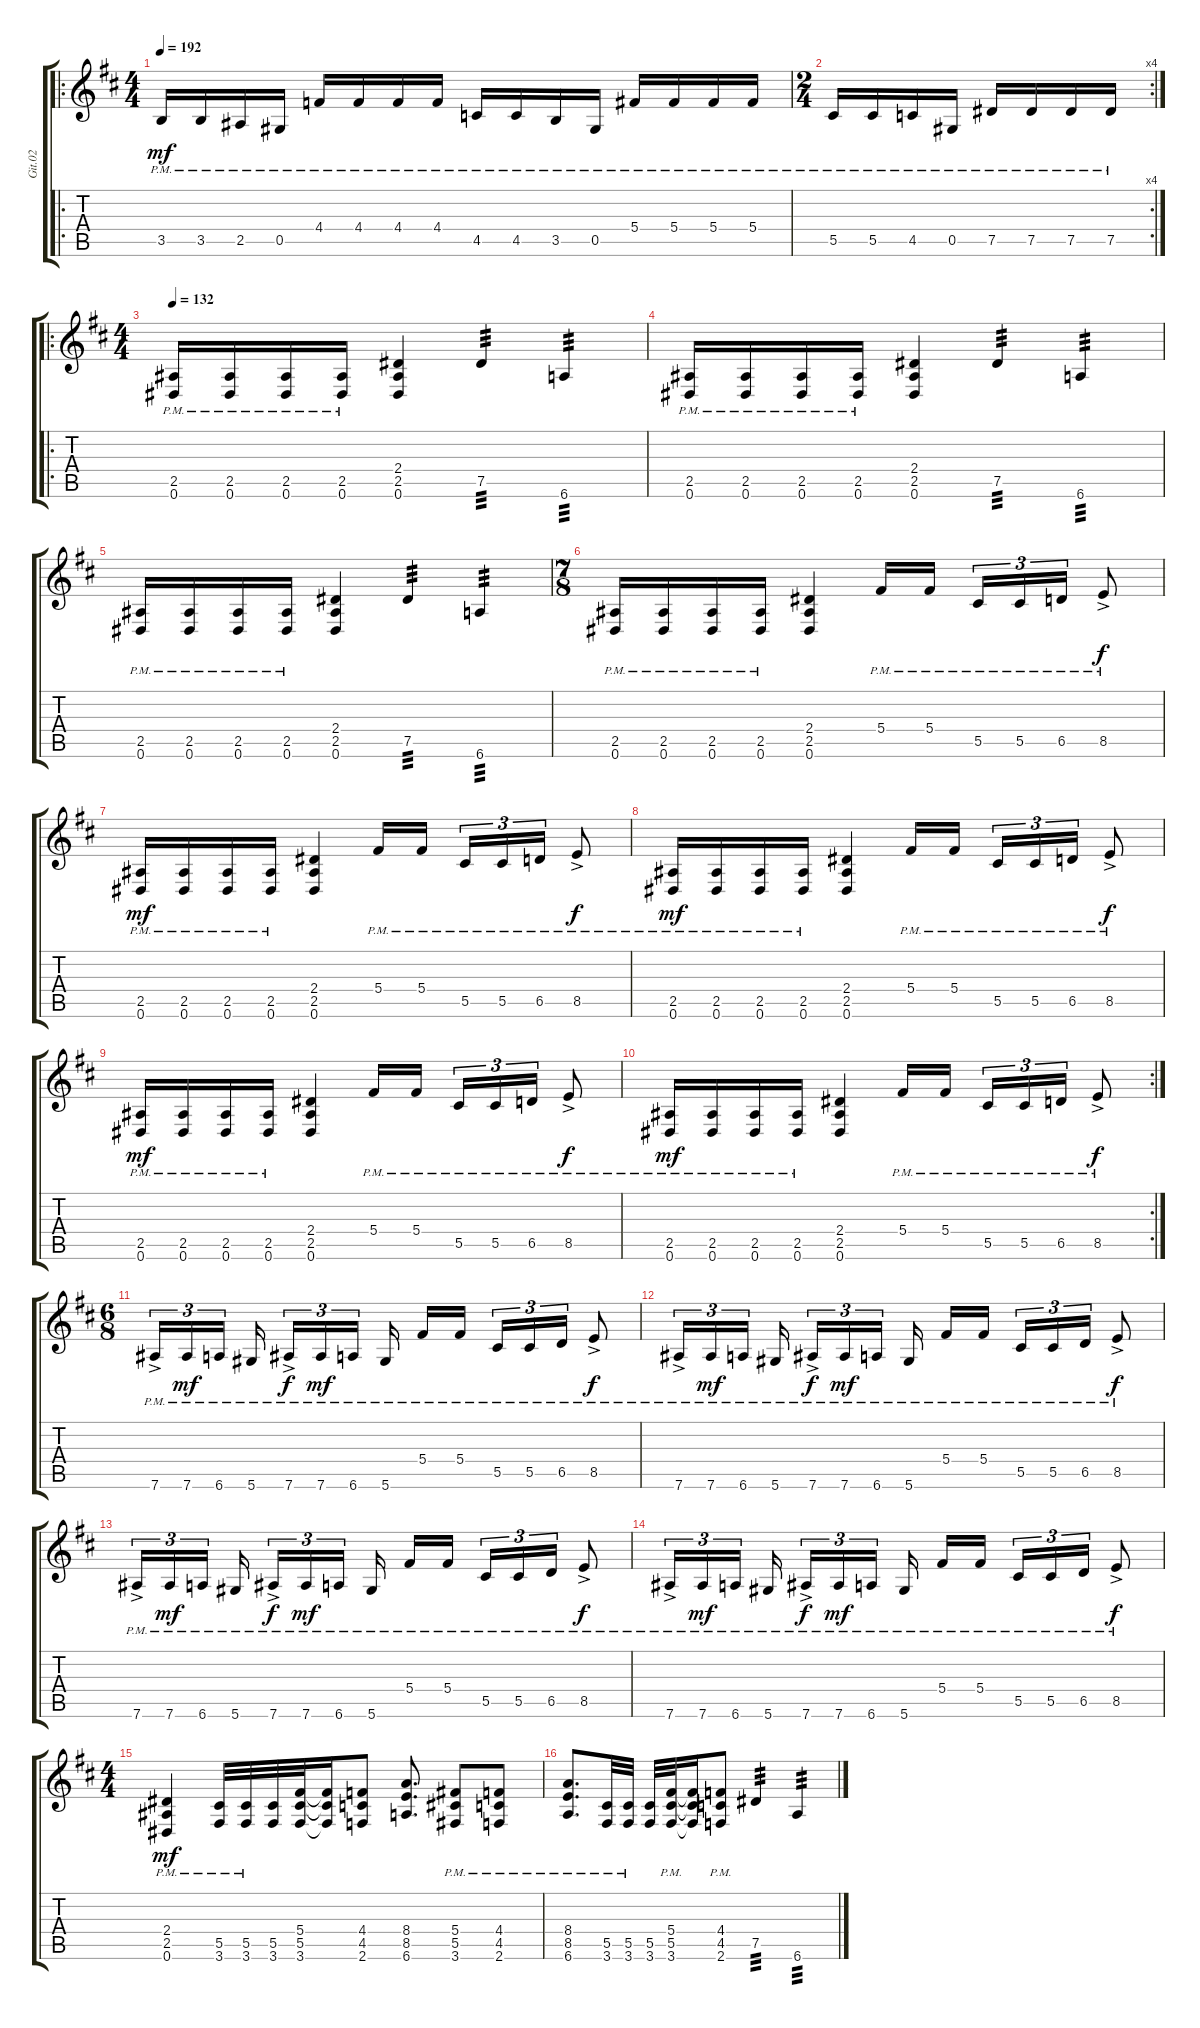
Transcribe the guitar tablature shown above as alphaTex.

\track ("Git.02" "Git.02") {instrument distortionguitar}
\staff {score tabs}
\tuning (Eb4 Bb3 Gb3 Db3 Ab2 Eb2) {hide}
\ro
\ts (4 4)
\tempo 192
\clef g2
\ks d
3.5{pm}.16{dy mf} 3.5{pm}.16 2.5{pm}.16 0.5{pm}.16 4.4{pm}.16 4.4{pm}.16 4.4{pm}.16 4.4{pm}.16 4.5{pm}.16 4.5{pm}.16 3.5{pm}.16 0.5{pm}.16 5.4{pm}.16 5.4{pm}.16 5.4{pm}.16 5.4{pm}.16 |
\rc 4
\ts (2 4)
5.5{pm}.16 5.5{pm}.16 4.5{pm}.16 0.5{pm}.16 7.5{pm}.16 7.5{pm}.16 7.5{pm}.16 7.5{pm}.16 |
\ro
\ts (4 4)
\tempo 132
(2.5{pm} 0.6{pm}).16 (2.5{pm} 0.6{pm}).16 (2.5{pm} 0.6{pm}).16 (2.5{pm} 0.6{pm}).16 (2.4 2.5 0.6).4 7.5.4{tp 3} 6.6.4{tp 3} |
(2.5{pm} 0.6{pm}).16 (2.5{pm} 0.6{pm}).16 (2.5{pm} 0.6{pm}).16 (2.5{pm} 0.6{pm}).16 (2.4 2.5 0.6).4 7.5.4{tp 3} 6.6.4{tp 3} |
(2.5{pm} 0.6{pm}).16 (2.5{pm} 0.6{pm}).16 (2.5{pm} 0.6{pm}).16 (2.5{pm} 0.6{pm}).16 (2.4 2.5 0.6).4 7.5.4{tp 3} 6.6.4{tp 3} |
\ts (7 8)
(2.5{pm} 0.6{pm}).16 (2.5{pm} 0.6{pm}).16 (2.5{pm} 0.6{pm}).16 (2.5{pm} 0.6{pm}).16 (2.4 2.5 0.6).4 5.4{pm}.16 5.4{pm}.16 5.5{pm}.16{tu (3 2)} 5.5{pm}.16{tu (3 2)} 6.5{pm}.16{tu (3 2)} 8.5{ac pm}.8{dy f} |
(2.5{pm} 0.6{pm}).16{dy mf} (2.5{pm} 0.6{pm}).16 (2.5{pm} 0.6{pm}).16 (2.5{pm} 0.6{pm}).16 (2.4 2.5 0.6).4 5.4{pm}.16 5.4{pm}.16 5.5{pm}.16{tu (3 2)} 5.5{pm}.16{tu (3 2)} 6.5{pm}.16{tu (3 2)} 8.5{ac pm}.8{dy f} |
(2.5{pm} 0.6{pm}).16{dy mf} (2.5{pm} 0.6{pm}).16 (2.5{pm} 0.6{pm}).16 (2.5{pm} 0.6{pm}).16 (2.4 2.5 0.6).4 5.4{pm}.16 5.4{pm}.16 5.5{pm}.16{tu (3 2)} 5.5{pm}.16{tu (3 2)} 6.5{pm}.16{tu (3 2)} 8.5{ac pm}.8{dy f} |
(2.5{pm} 0.6{pm}).16{dy mf} (2.5{pm} 0.6{pm}).16 (2.5{pm} 0.6{pm}).16 (2.5{pm} 0.6{pm}).16 (2.4 2.5 0.6).4 5.4{pm}.16 5.4{pm}.16 5.5{pm}.16{tu (3 2)} 5.5{pm}.16{tu (3 2)} 6.5{pm}.16{tu (3 2)} 8.5{ac pm}.8{dy f} |
\rc 2
(2.5{pm} 0.6{pm}).16{dy mf} (2.5{pm} 0.6{pm}).16 (2.5{pm} 0.6{pm}).16 (2.5{pm} 0.6{pm}).16 (2.4 2.5 0.6).4 5.4{pm}.16 5.4{pm}.16 5.5{pm}.16{tu (3 2)} 5.5{pm}.16{tu (3 2)} 6.5{pm}.16{tu (3 2)} 8.5{ac pm}.8{dy f} |
\ts (6 8)
7.6{ac pm}.16{tu (3 2)} 7.6{pm}.16{tu (3 2) dy mf} 6.6{pm}.16{tu (3 2) beam splitsecondary} 5.6{pm}.16{beam splitsecondary} 7.6{ac pm}.16{tu (3 2) dy f} 7.6{pm}.16{tu (3 2) dy mf} 6.6{pm}.16{tu (3 2) beam splitsecondary} 5.6{pm}.16 5.4{pm}.16 5.4{pm}.16{beam splitsecondary} 5.5{pm}.16{tu (3 2)} 5.5{pm}.16{tu (3 2)} 6.5{pm}.16{tu (3 2)} 8.5{ac pm}.8{dy f} |
7.6{ac pm}.16{tu (3 2)} 7.6{pm}.16{tu (3 2) dy mf} 6.6{pm}.16{tu (3 2) beam splitsecondary} 5.6{pm}.16{beam splitsecondary} 7.6{ac pm}.16{tu (3 2) dy f} 7.6{pm}.16{tu (3 2) dy mf} 6.6{pm}.16{tu (3 2) beam splitsecondary} 5.6{pm}.16 5.4{pm}.16 5.4{pm}.16{beam splitsecondary} 5.5{pm}.16{tu (3 2)} 5.5{pm}.16{tu (3 2)} 6.5{pm}.16{tu (3 2)} 8.5{ac pm}.8{dy f} |
7.6{ac pm}.16{tu (3 2)} 7.6{pm}.16{tu (3 2) dy mf} 6.6{pm}.16{tu (3 2) beam splitsecondary} 5.6{pm}.16{beam splitsecondary} 7.6{ac pm}.16{tu (3 2) dy f} 7.6{pm}.16{tu (3 2) dy mf} 6.6{pm}.16{tu (3 2) beam splitsecondary} 5.6{pm}.16 5.4{pm}.16 5.4{pm}.16{beam splitsecondary} 5.5{pm}.16{tu (3 2)} 5.5{pm}.16{tu (3 2)} 6.5{pm}.16{tu (3 2)} 8.5{ac pm}.8{dy f} |
7.6{ac pm}.16{tu (3 2)} 7.6{pm}.16{tu (3 2) dy mf} 6.6{pm}.16{tu (3 2) beam splitsecondary} 5.6{pm}.16{beam splitsecondary} 7.6{ac pm}.16{tu (3 2) dy f} 7.6{pm}.16{tu (3 2) dy mf} 6.6{pm}.16{tu (3 2) beam splitsecondary} 5.6{pm}.16 5.4{pm}.16 5.4{pm}.16{beam splitsecondary} 5.5{pm}.16{tu (3 2)} 5.5{pm}.16{tu (3 2)} 6.5{pm}.16{tu (3 2)} 8.5{ac pm}.8{dy f} |
\ts (4 4)
(2.4{pm} 2.5{pm} 0.6{pm}).4{dy mf} (5.5{pm} 3.6{pm}).32 (5.5{pm} 3.6{pm}).32 (5.5 3.6).32 (5.4 5.5 3.6).32 (5.4{t} 5.5{t} 3.6{t}).16 (4.4 4.5 2.6).8 (8.4 8.5 6.6).8{d} (5.4{pm} 5.5{pm} 3.6{pm}).8 (4.4{pm} 4.5{pm} 2.6{pm}).8 |
(8.4{pm} 8.5{pm} 6.6{pm}).8{d} (5.5{pm} 3.6{pm}).32 (5.5{pm} 3.6{pm}).32 (5.5 3.6).32 (5.4{pm} 5.5{pm} 3.6{pm}).32 (5.4{t} 5.5{t} 3.6{t}).16 (4.4{pm} 4.5{pm} 2.6{pm}).8 7.5.4{tp 3} 6.6.4{tp 3}
